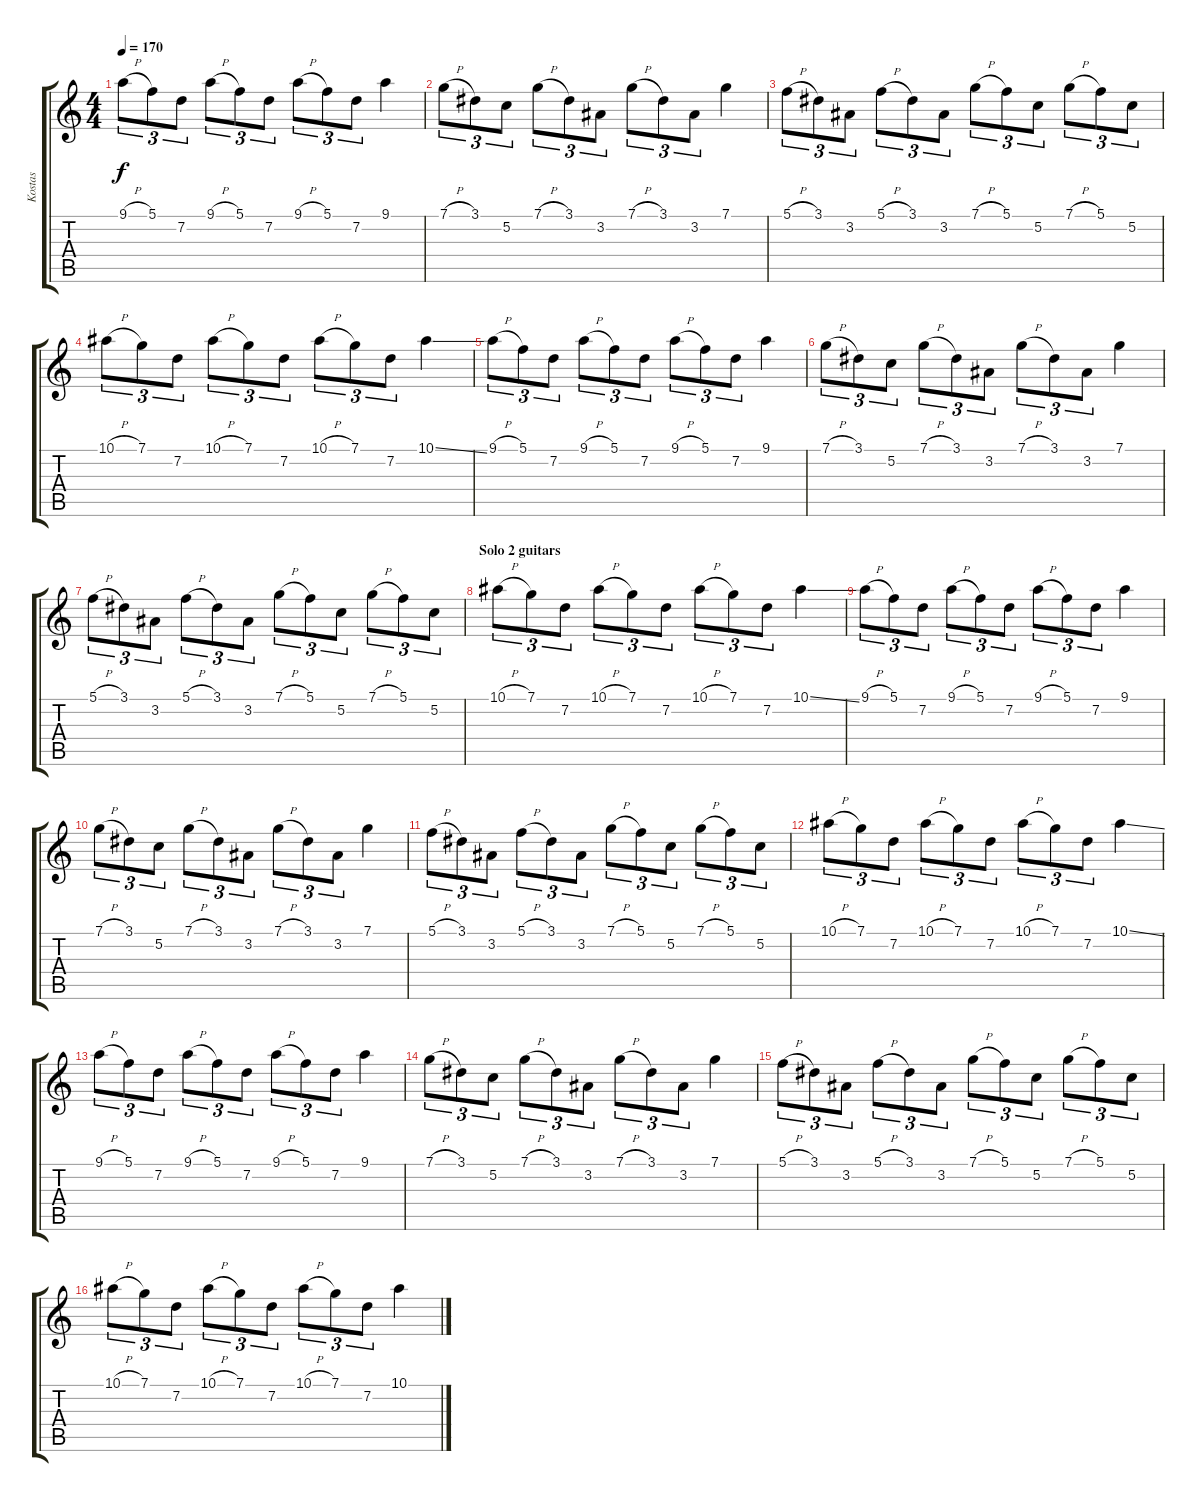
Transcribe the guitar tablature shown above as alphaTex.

\track ("Kostas" "Kostas") {instrument distortionguitar}
\staff {score tabs}
\tuning (C4 G3 Eb3 Bb2 F2 C2) {hide}
\ts (4 4)
\tempo 170
\clef g2
\ks c
9.1{h}.8{tu (3 2) dy f} 5.1.8{tu (3 2)} 7.2.8{tu (3 2)} 9.1{h}.8{tu (3 2)} 5.1.8{tu (3 2)} 7.2.8{tu (3 2)} 9.1{h}.8{tu (3 2)} 5.1.8{tu (3 2)} 7.2.8{tu (3 2)} 9.1.4 |
7.1{h}.8{tu (3 2)} 3.1.8{tu (3 2)} 5.2.8{tu (3 2)} 7.1{h}.8{tu (3 2)} 3.1.8{tu (3 2)} 3.2.8{tu (3 2)} 7.1{h}.8{tu (3 2)} 3.1.8{tu (3 2)} 3.2.8{tu (3 2)} 7.1.4 |
5.1{h}.8{tu (3 2)} 3.1.8{tu (3 2)} 3.2.8{tu (3 2)} 5.1{h}.8{tu (3 2)} 3.1.8{tu (3 2)} 3.2.8{tu (3 2)} 7.1{h}.8{tu (3 2)} 5.1.8{tu (3 2)} 5.2.8{tu (3 2)} 7.1{h}.8{tu (3 2)} 5.1.8{tu (3 2)} 5.2.8{tu (3 2)} |
10.1{h}.8{tu (3 2)} 7.1.8{tu (3 2)} 7.2.8{tu (3 2)} 10.1{h}.8{tu (3 2)} 7.1.8{tu (3 2)} 7.2.8{tu (3 2)} 10.1{h}.8{tu (3 2)} 7.1.8{tu (3 2)} 7.2.8{tu (3 2)} 10.1{ss}.4 |
9.1{h}.8{tu (3 2)} 5.1.8{tu (3 2)} 7.2.8{tu (3 2)} 9.1{h}.8{tu (3 2)} 5.1.8{tu (3 2)} 7.2.8{tu (3 2)} 9.1{h}.8{tu (3 2)} 5.1.8{tu (3 2)} 7.2.8{tu (3 2)} 9.1.4 |
7.1{h}.8{tu (3 2)} 3.1.8{tu (3 2)} 5.2.8{tu (3 2)} 7.1{h}.8{tu (3 2)} 3.1.8{tu (3 2)} 3.2.8{tu (3 2)} 7.1{h}.8{tu (3 2)} 3.1.8{tu (3 2)} 3.2.8{tu (3 2)} 7.1.4 |
5.1{h}.8{tu (3 2)} 3.1.8{tu (3 2)} 3.2.8{tu (3 2)} 5.1{h}.8{tu (3 2)} 3.1.8{tu (3 2)} 3.2.8{tu (3 2)} 7.1{h}.8{tu (3 2)} 5.1.8{tu (3 2)} 5.2.8{tu (3 2)} 7.1{h}.8{tu (3 2)} 5.1.8{tu (3 2)} 5.2.8{tu (3 2)} |
\section ("" "Solo 2 guitars")
10.1{h}.8{tu (3 2)} 7.1.8{tu (3 2)} 7.2.8{tu (3 2)} 10.1{h}.8{tu (3 2)} 7.1.8{tu (3 2)} 7.2.8{tu (3 2)} 10.1{h}.8{tu (3 2)} 7.1.8{tu (3 2)} 7.2.8{tu (3 2)} 10.1{ss}.4 |
9.1{h}.8{tu (3 2)} 5.1.8{tu (3 2)} 7.2.8{tu (3 2)} 9.1{h}.8{tu (3 2)} 5.1.8{tu (3 2)} 7.2.8{tu (3 2)} 9.1{h}.8{tu (3 2)} 5.1.8{tu (3 2)} 7.2.8{tu (3 2)} 9.1.4 |
7.1{h}.8{tu (3 2)} 3.1.8{tu (3 2)} 5.2.8{tu (3 2)} 7.1{h}.8{tu (3 2)} 3.1.8{tu (3 2)} 3.2.8{tu (3 2)} 7.1{h}.8{tu (3 2)} 3.1.8{tu (3 2)} 3.2.8{tu (3 2)} 7.1.4 |
5.1{h}.8{tu (3 2)} 3.1.8{tu (3 2)} 3.2.8{tu (3 2)} 5.1{h}.8{tu (3 2)} 3.1.8{tu (3 2)} 3.2.8{tu (3 2)} 7.1{h}.8{tu (3 2)} 5.1.8{tu (3 2)} 5.2.8{tu (3 2)} 7.1{h}.8{tu (3 2)} 5.1.8{tu (3 2)} 5.2.8{tu (3 2)} |
10.1{h}.8{tu (3 2)} 7.1.8{tu (3 2)} 7.2.8{tu (3 2)} 10.1{h}.8{tu (3 2)} 7.1.8{tu (3 2)} 7.2.8{tu (3 2)} 10.1{h}.8{tu (3 2)} 7.1.8{tu (3 2)} 7.2.8{tu (3 2)} 10.1{ss}.4 |
9.1{h}.8{tu (3 2)} 5.1.8{tu (3 2)} 7.2.8{tu (3 2)} 9.1{h}.8{tu (3 2)} 5.1.8{tu (3 2)} 7.2.8{tu (3 2)} 9.1{h}.8{tu (3 2)} 5.1.8{tu (3 2)} 7.2.8{tu (3 2)} 9.1.4 |
7.1{h}.8{tu (3 2)} 3.1.8{tu (3 2)} 5.2.8{tu (3 2)} 7.1{h}.8{tu (3 2)} 3.1.8{tu (3 2)} 3.2.8{tu (3 2)} 7.1{h}.8{tu (3 2)} 3.1.8{tu (3 2)} 3.2.8{tu (3 2)} 7.1.4 |
5.1{h}.8{tu (3 2)} 3.1.8{tu (3 2)} 3.2.8{tu (3 2)} 5.1{h}.8{tu (3 2)} 3.1.8{tu (3 2)} 3.2.8{tu (3 2)} 7.1{h}.8{tu (3 2)} 5.1.8{tu (3 2)} 5.2.8{tu (3 2)} 7.1{h}.8{tu (3 2)} 5.1.8{tu (3 2)} 5.2.8{tu (3 2)} |
10.1{h}.8{tu (3 2)} 7.1.8{tu (3 2)} 7.2.8{tu (3 2)} 10.1{h}.8{tu (3 2)} 7.1.8{tu (3 2)} 7.2.8{tu (3 2)} 10.1{h}.8{tu (3 2)} 7.1.8{tu (3 2)} 7.2.8{tu (3 2)} 10.1{ss}.4
